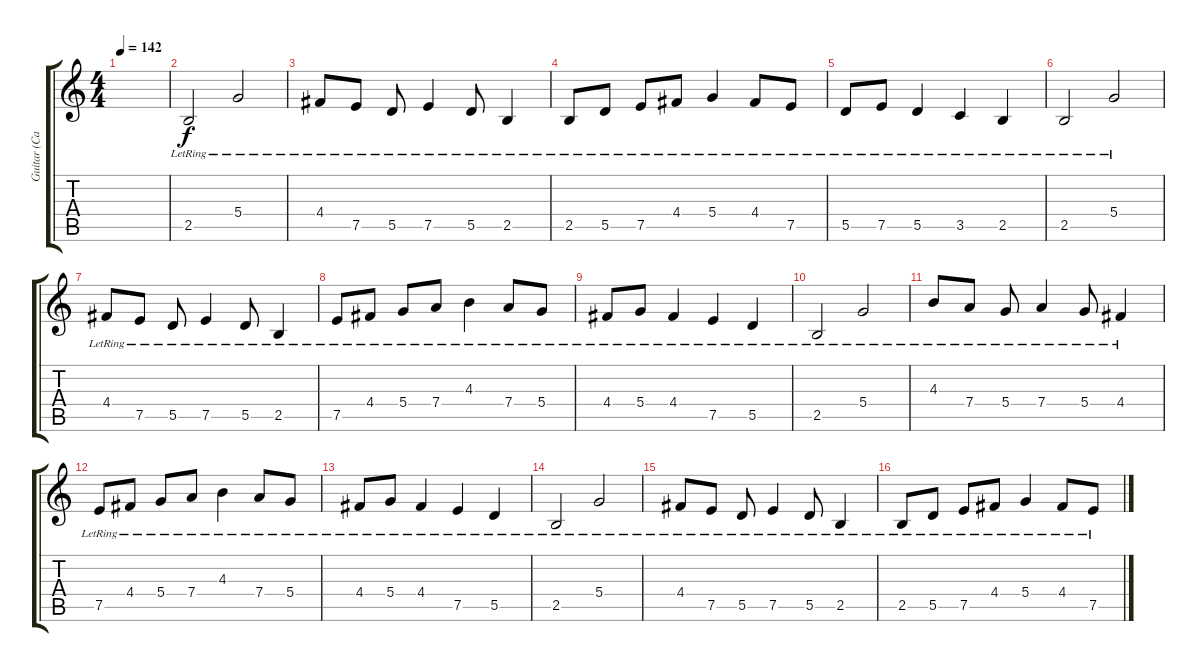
\track ("Guitar (Carry)" "Guitar (Ca") {instrument acousticguitarsteel}
\staff {score tabs}
\tuning (E4 B3 G3 D3 A2 E2) {hide}
\ts (4 4)
\tempo 142
\clef g2
\ks c
|
2.5{lr}.2 5.4{lr}.2 |
4.4{lr}.8 7.5{lr}.8 5.5{lr}.8 7.5{lr}.4 5.5{lr}.8 2.5{lr}.4 |
2.5{lr}.8 5.5{lr}.8 7.5{lr}.8 4.4{lr}.8 5.4{lr}.4 4.4{lr}.8 7.5{lr}.8 |
5.5{lr}.8 7.5{lr}.8 5.5{lr}.4 3.5{lr}.4 2.5{lr}.4 |
2.5{lr}.2 5.4{lr}.2 |
4.4{lr}.8 7.5{lr}.8 5.5{lr}.8 7.5{lr}.4 5.5{lr}.8 2.5{lr}.4 |
7.5{lr}.8 4.4{lr}.8 5.4{lr}.8 7.4{lr}.8 4.3{lr}.4 7.4{lr}.8 5.4{lr}.8 |
4.4{lr}.8 5.4{lr}.8 4.4{lr}.4 7.5{lr}.4 5.5{lr}.4 |
2.5{lr}.2 5.4{lr}.2 |
4.3{lr}.8 7.4{lr}.8 5.4{lr}.8 7.4{lr}.4 5.4{lr}.8 4.4{lr}.4 |
7.5{lr}.8 4.4{lr}.8 5.4{lr}.8 7.4{lr}.8 4.3{lr}.4 7.4{lr}.8 5.4{lr}.8 |
4.4{lr}.8 5.4{lr}.8 4.4{lr}.4 7.5{lr}.4 5.5{lr}.4 |
2.5{lr}.2 5.4{lr}.2 |
4.4{lr}.8 7.5{lr}.8 5.5{lr}.8 7.5{lr}.4 5.5{lr}.8 2.5{lr}.4 |
2.5{lr}.8 5.5{lr}.8 7.5{lr}.8 4.4{lr}.8 5.4{lr}.4 4.4{lr}.8 7.5{lr}.8
